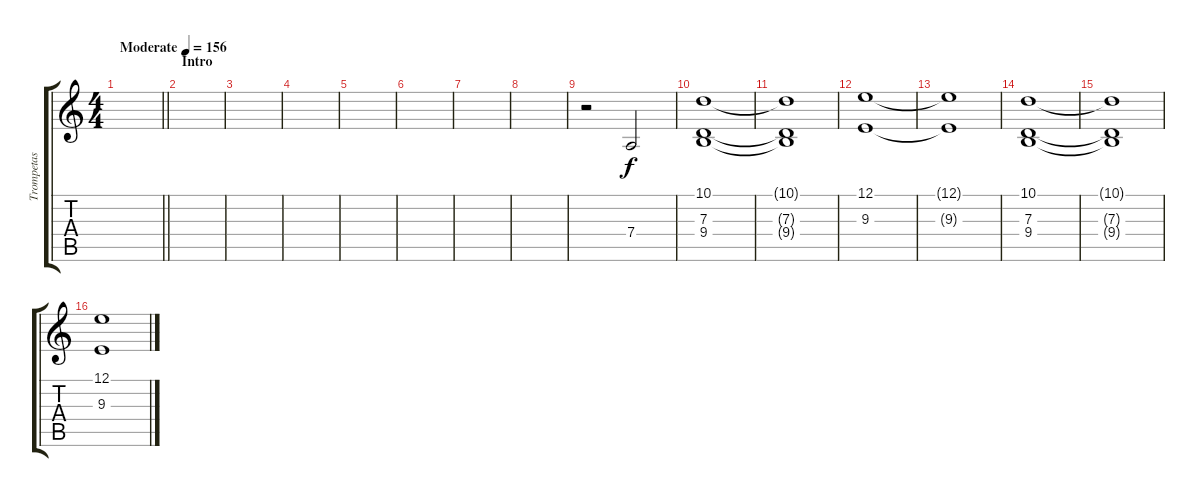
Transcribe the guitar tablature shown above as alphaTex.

\track ("Trompetas" "Trompetas") {instrument trumpet}
\staff {score tabs}
\tuning (E4 B3 G3 D3 A2 E2) {hide}
\ts (4 4)
\tempo (156 "Moderate")
\clef g2
\barLineRight lightlight
\ks c
|
\section ("" "Intro")
|
|
|
|
|
|
|
r.2 7.4.2 |
(10.1 7.3 9.4).1 |
(10.1{t} 7.3{t} 9.4{t}).1 |
(12.1 9.3).1 |
(12.1{t} 9.3{t}).1 |
(10.1 7.3 9.4).1 |
(10.1{t} 7.3{t} 9.4{t}).1 |
(12.1 9.3).1
